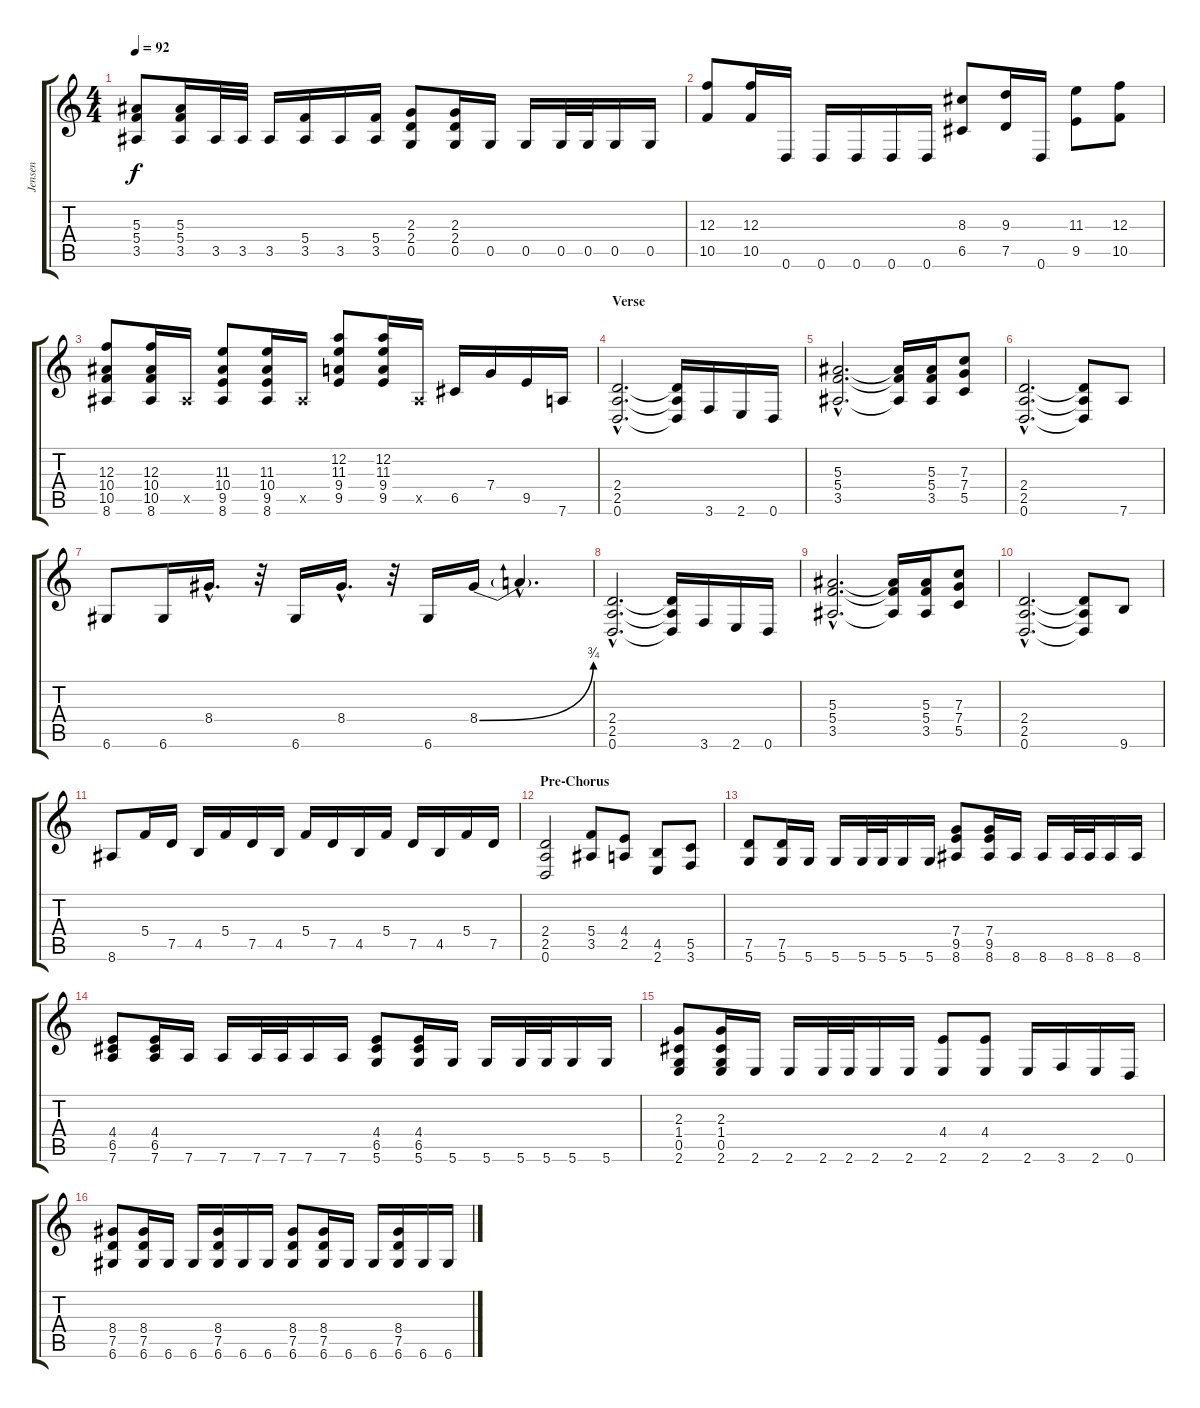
\track ("Jensen" "Jensen") {instrument overdrivenguitar}
\staff {score tabs}
\tuning (D4 A3 F3 C3 G2 D2) {hide}
\ts (4 4)
\tempo 92
\clef g2
\ks c
(5.3 5.4 3.5).8{dy f} (5.3 5.4 3.5).16 3.5.32 3.5.32 3.5.16 (5.4 3.5).16 3.5.16 (5.4 3.5).16 (2.3 2.4 0.5).8 (2.3 2.4 0.5).16 0.5.16 0.5.16 0.5.32 0.5.32 0.5.16 0.5.16 |
(12.3 10.5).8 (12.3 10.5).16 0.6.16 0.6.16 0.6.16 0.6.16 0.6.16 (8.3 6.5).8 (9.3 7.5).16 0.6.16 (11.3 9.5).8 (12.3 10.5).8 |
(12.3 10.4 10.5 8.6).8 (12.3 10.4 10.5 8.6).16 3.5{x}.16 (11.3 10.4 9.5 8.6).8 (11.3 10.4 9.5 8.6).16 3.5{x}.16 (12.2 11.3 9.4 9.5).8 (12.2 11.3 9.4 9.5).16 3.5{x}.16 6.5.16 7.4.16 9.5.16 7.6.16 |
\section ("" "Verse")
(2.4{hac} 2.5{hac} 0.6{hac}).2{d} (2.4{t} 2.5{t} 0.6{t}).16 3.6.16 2.6.16 0.6.16 |
(5.3{hac} 5.4{hac} 3.5{hac}).2{d} (5.3{t} 5.4{t} 3.5{t}).16 (5.3 5.4 3.5).16 (7.3 7.4 5.5).8 |
(2.4{hac} 2.5{hac} 0.6{hac}).2{d} (2.4{t} 2.5{t} 0.6{t}).8 7.6.8 |
6.6.8 6.6.16 8.4{hac}.16{d} r.32 6.6.16 8.4{hac}.16{d} r.32 6.6.16 8.4{be (bend 0 0 60 3)}.16 8.4{hac t}.4{d} |
(2.4{hac} 2.5{hac} 0.6{hac}).2{d} (2.4{t} 2.5{t} 0.6{t}).16 3.6.16 2.6.16 0.6.16 |
(5.3{hac} 5.4{hac} 3.5{hac}).2{d} (5.3{t} 5.4{t} 3.5{t}).16 (5.3 5.4 3.5).16 (7.3 7.4 5.5).8 |
(2.4{hac} 2.5{hac} 0.6{hac}).2{d} (2.4{t} 2.5{t} 0.6{t}).8 9.6.8 |
8.6.8 5.4.16 7.5.16 4.5.16 5.4.16 7.5.16 4.5.16 5.4.16 7.5.16 4.5.16 5.4.16 7.5.16 4.5.16 5.4.16 7.5.16 |
\section ("" "Pre-Chorus")
(2.4 2.5 0.6).2 (5.4 3.5).8 (4.4 2.5).8 (4.5 2.6).8 (5.5 3.6).8 |
(7.5 5.6).8 (7.5 5.6).16 5.6.16 5.6.16 5.6.32 5.6.32 5.6.16 5.6.16 (7.4 9.5 8.6).8 (7.4 9.5 8.6).16 8.6.16 8.6.16 8.6.32 8.6.32 8.6.16 8.6.16 |
(4.4 6.5 7.6).8 (4.4 6.5 7.6).16 7.6.16 7.6.16 7.6.32 7.6.32 7.6.16 7.6.16 (4.4 6.5 5.6).8 (4.4 6.5 5.6).16 5.6.16 5.6.16 5.6.32 5.6.32 5.6.16 5.6.16 |
(2.3 1.4 0.5 2.6).8 (2.3 1.4 0.5 2.6).16 2.6.16 2.6.16 2.6.32 2.6.32 2.6.16 2.6.16 (4.4 2.6).8 (4.4 2.6).8 2.6.16 3.6.16 2.6.16 0.6.16 |
(8.4 7.5 6.6).8 (8.4 7.5 6.6).16 6.6.16 6.6.16 (8.4 7.5 6.6).16 6.6.16 6.6.16 (8.4 7.5 6.6).8 (8.4 7.5 6.6).16 6.6.16 6.6.16 (8.4 7.5 6.6).16 6.6.16 6.6.16
